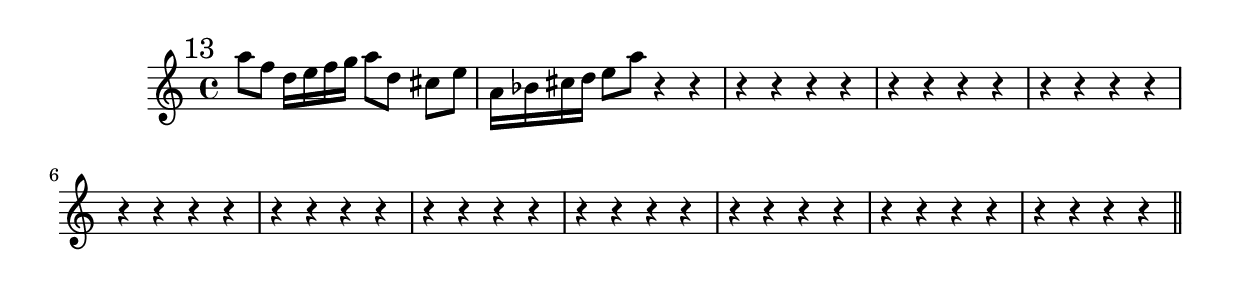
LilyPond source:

%%  undicesimo_flauto.ly
%%  Copyright (c) 2011 Benjamin Coudrin <benjamin.coudrin@gmail.com>
%%                All Rights Reserved
%%
%%  Copyleft :
%%  This program is free software. It comes without any warranty, to
%%  the extent permitted by applicable law. You can redistribute it
%%  and/or modify it under the terms of the Do What The Fuck You Want
%%  To Public License, Version 2, as published by Sam Hocevar. See
%%  http://sam.zoy.org/wtfpl/COPYING for more details.

\relative c'' {
  \mark \markup "13"
  a'8[f] d16[e f g] a8[d,]
  cis[e] a,16[bes cis d] e8[a]
  r4 r4 r4
  r4 r4 r4
  r4 r4 r4
  r4 r4 r4
  r4 r4 r4
  r4 r4 r4
  r4 r4 r4
  r4 r4 r4
  r4 r4 r4
  r4 r4 r4
  r4 r4 r4
  r4 r4 r4
  r4 r4 r4
  r4 r4 r4
  
  \bar "||"
  \break
}